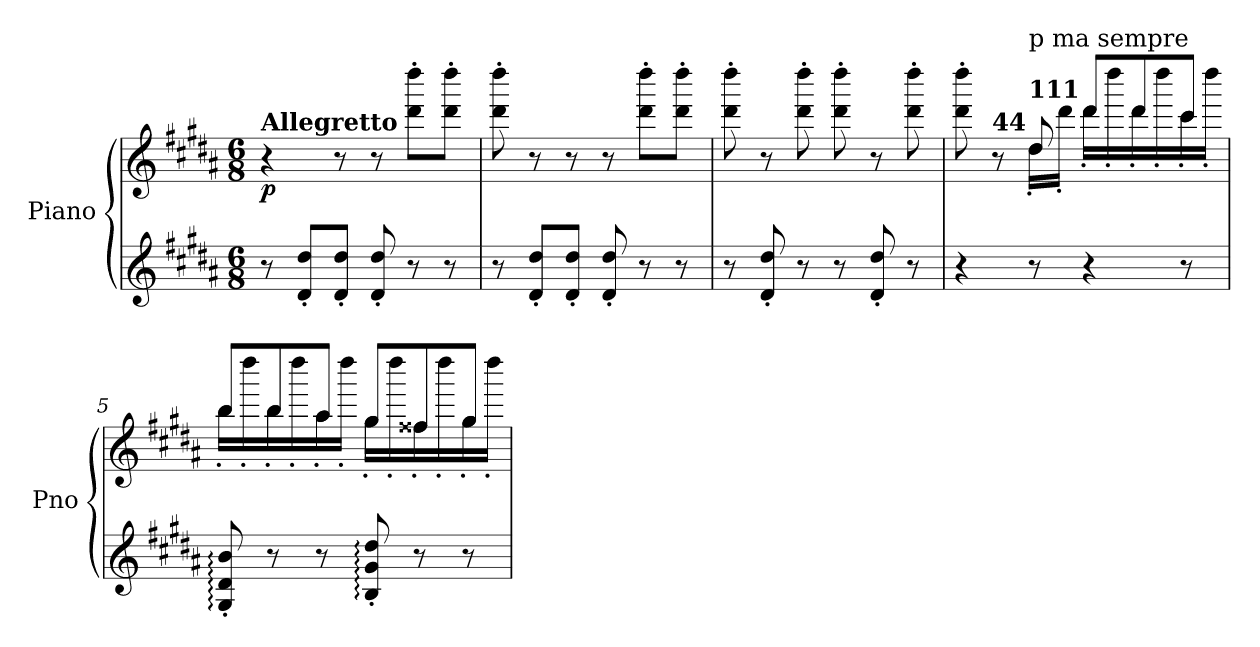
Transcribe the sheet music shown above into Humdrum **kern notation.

**kern	**kern	**dynam
*part1	*part1	*part1
*staff2	*staff1	*staff1/2
*I"Piano	*	*
*I'Pno	*	*
*clefG2	*clefG2	*
*k[f#c#g#d#a#]	*k[f#c#g#d#a#]	*
*B:	*B:	*
*M6/8	*M6/8	*
=1	=1	=1
!	!LO:TX:a:B:t=Allegretto	!
!	!	!LO:DY:b
8r	4r	p
8d#/' 8dd#/'L	.	.
8d#/' 8dd#/'J	8r	.
8d#/' 8dd#/'	8r	.
8r	8ddd#\' 8dddd#\'L	.
8r	8ddd#\' 8dddd#\'J	.
=2	=2	=2
8r	8ddd#\' 8dddd#\'	.
8d#/' 8dd#/'L	8r	.
8d#/' 8dd#/'J	8r	.
8d#/' 8dd#/'	8r	.
8r	8ddd#\' 8dddd#\'L	.
8r	8ddd#\' 8dddd#\'J	.
=3	=3	=3
8r	8ddd#\' 8dddd#\'	.
8d#/' 8dd#/'	8r	.
8r	8ddd#\' 8dddd#\'	.
8r	8ddd#\' 8dddd#\'	.
8d#/' 8dd#/'	8r	.
8r	8ddd#\' 8dddd#\'	.
=4	=4	=4
*	*^	*
4r	8ddd#\' 8dddd#\'	4ryy	.
!	!LO:TX:a:B:t=44	!	!
.	8r	.	.
!	!LO:TX:a:t=p ma sempre	!	!
!	!LO:TX:a:B:t=111	!	!
8r	8dd#/	16dd#'\LL	.
.	.	16ddd#'\JJ	.
4r	8ddd#/L	16ddd#'\LL	.
.	.	16dddd#'\	.
.	8ddd#/	16ddd#'\	.
.	.	16dddd#'\	.
8r	8ccc#/J	16ccc#'\	.
.	.	16dddd#'\JJ	.
!!LO:LB:g=z	!!
=5	=5	=5	=5
8G#/:' 8d#/:' 8b/:'	8bb/L	16bb'\LL	.
.	.	16dddd#'\	.
8r	8bb/	16bb'\	.
.	.	16dddd#'\	.
8r	8aa#/J	16aa#'\	.
.	.	16dddd#'\JJ	.
8B/:' 8g#/:' 8dd#/:'	8gg#/L	16gg#'\LL	.
.	.	16dddd#'\	.
8r	8ff##X/	16ff##'\	.
.	.	16dddd#'\	.
8r	8gg#/J	16gg#'\	.
.	.	16dddd#'\JJ	.
*	*v	*v	*
=	=	=
*-	*-	*-
